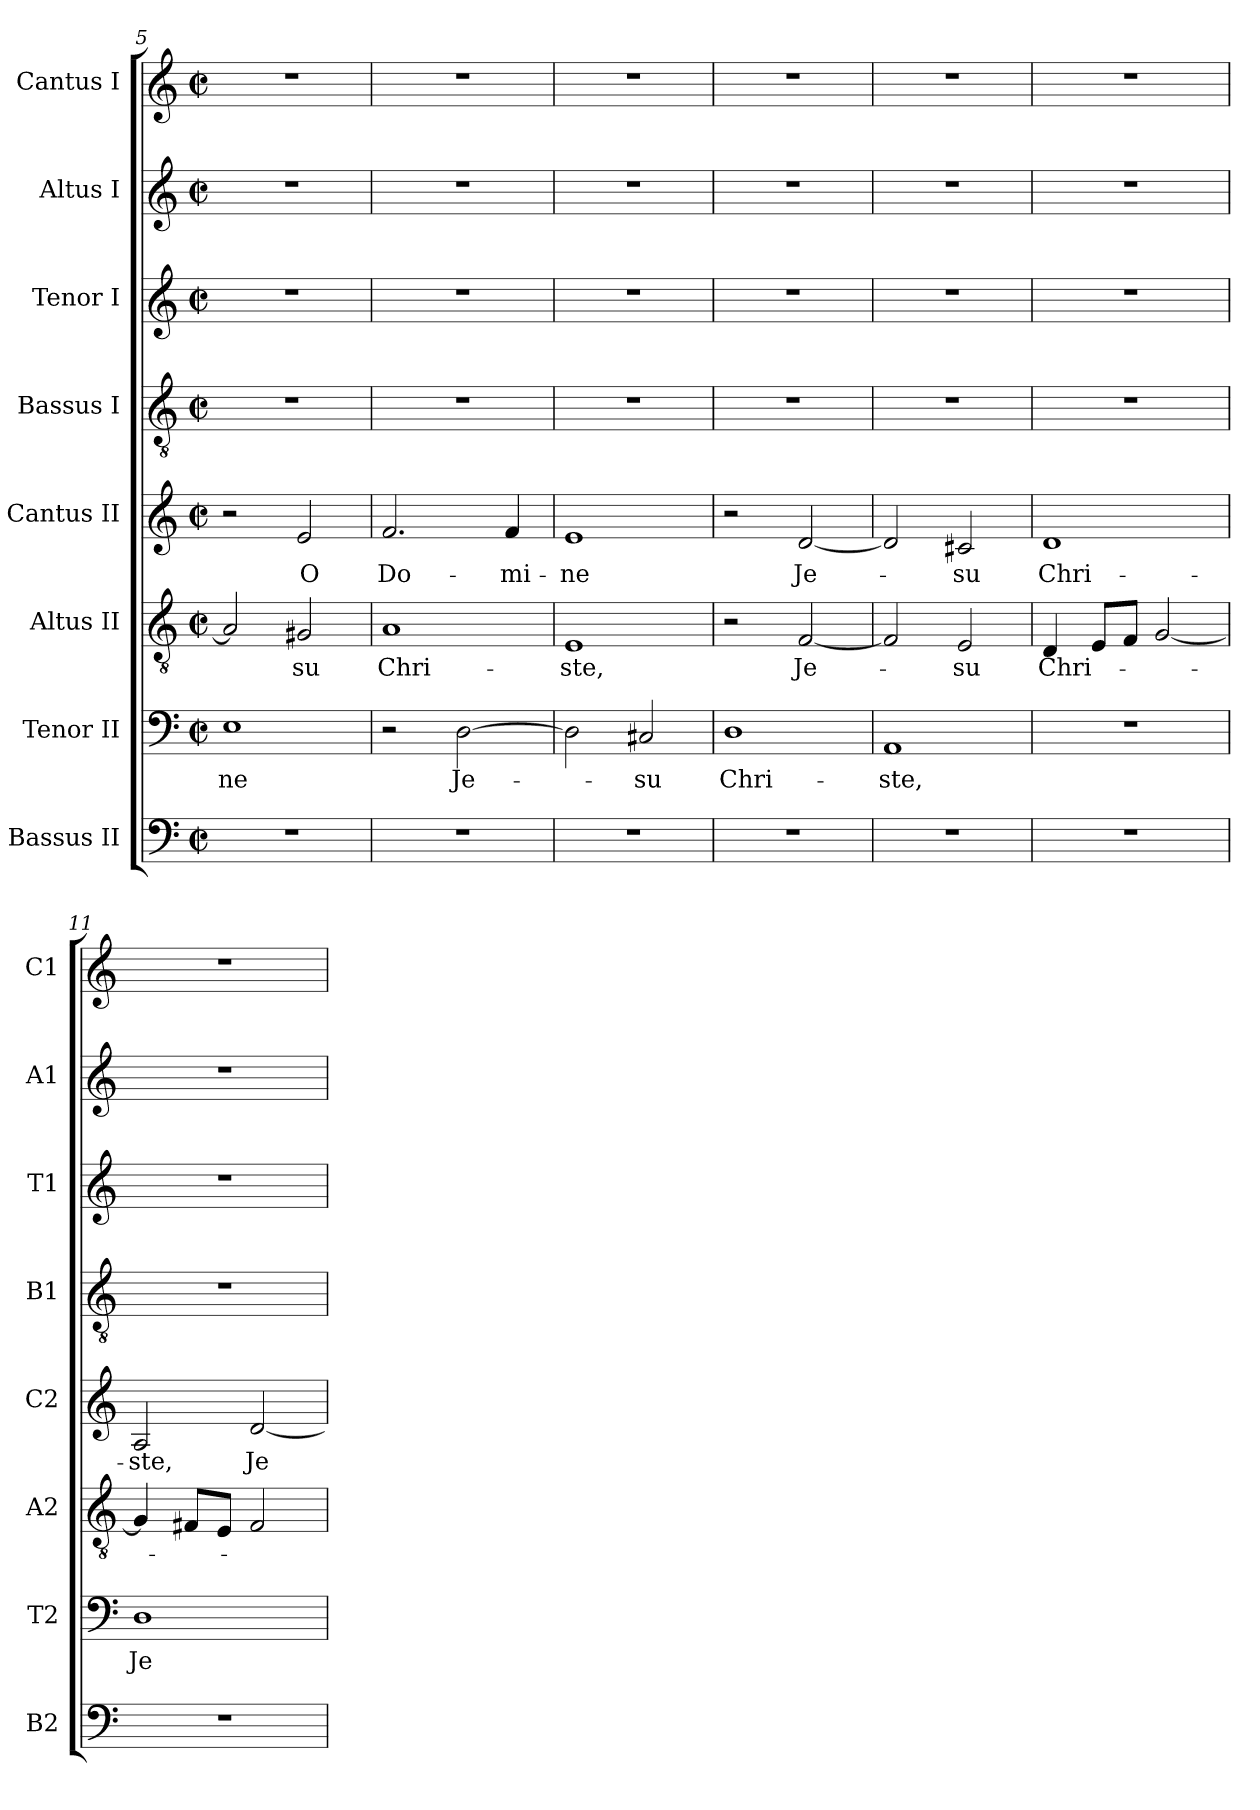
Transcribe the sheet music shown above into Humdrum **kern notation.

**kern	**kern	**text	**kern	**text	**kern	**text	**kern	**kern	**kern	**kern
*part8	*part7	*part7	*part6	*part6	*part5	*part5	*part4	*part3	*part2	*part1
*staff8	*staff7	*staff7	*staff6	*staff6	*staff5	*staff5	*staff4	*staff3	*staff2	*staff1
*I"Bassus II	*I"Tenor II	*	*I"Altus II	*	*I"Cantus II	*	*I"Bassus I	*I"Tenor I	*I"Altus I	*I"Cantus I
*I'B2	*I'T2	*	*I'A2	*	*I'C2	*	*I'B1	*I'T1	*I'A1	*I'C1
*clefF4	*clefF4	*	*clefGv2	*	*clefG2	*	*clefGv2	*clefG2	*clefG2	*clefG2
*k[]	*k[]	*	*k[]	*	*k[]	*	*k[]	*k[]	*k[]	*k[]
*C:	*C:	*	*C:	*	*C:	*	*C:	*C:	*C:	*C:
*M2/2	*M2/2	*	*M2/2	*	*M2/2	*	*M2/2	*M2/2	*M2/2	*M2/2
*met(c|)	*met(c|)	*	*met(c|)	*	*met(c|)	*	*met(c|)	*met(c|)	*met(c|)	*met(c|)
=5	=5	=5	=5	=5	=5	=5	=5	=5	=5	=5
!	!	!LO:LY:b	!	!	!	!	!	!	!	!
1r	1E	-ne	2A/]	.	2r	.	1r	1r	1r	1r
!	!	!	!	!LO:LY:b	!	!	!	!	!	!
!	!	!	!	!	!	!LO:LY:b	!	!	!	!
.	.	.	2G#X/	-su	2e/	O	.	.	.	.
=6	=6	=6	=6	=6	=6	=6	=6	=6	=6	=6
!	!	!	!	!LO:LY:b	!	!	!	!	!	!
!	!	!	!	!	!	!LO:LY:b	!	!	!	!
1r	2r	.	1A	Chri-	2.f/	Do-	1r	1r	1r	1r
!	!	!LO:LY:b	!	!	!	!	!	!	!	!
.	[2D\	Je-	.	.	.	.	.	.	.	.
!	!	!	!	!	!	!LO:LY:b	!	!	!	!
.	.	.	.	.	4f/	-mi-	.	.	.	.
=7	=7	=7	=7	=7	=7	=7	=7	=7	=7	=7
!	!	!	!	!LO:LY:b	!	!	!	!	!	!
!	!	!	!	!	!	!LO:LY:b	!	!	!	!
1r	2D\]	.	1E	-ste,	1e	-ne	1r	1r	1r	1r
!	!	!LO:LY:b	!	!	!	!	!	!	!	!
.	2C#X/	-su	.	.	.	.	.	.	.	.
!!LO:PB:g=z
=8	=8	=8	=8	=8	=8	=8	=8	=8	=8	=8
!	!	!LO:LY:b	!	!	!	!	!	!	!	!
1r	1D	Chri-	2r	.	2r	.	1r	1r	1r	1r
!	!	!	!	!LO:LY:b	!	!	!	!	!	!
!	!	!	!	!	!	!LO:LY:b	!	!	!	!
.	.	.	[2F/	Je-	[2d/	Je-	.	.	.	.
=9	=9	=9	=9	=9	=9	=9	=9	=9	=9	=9
!	!	!LO:LY:b	!	!	!	!	!	!	!	!
1r	1AA	-ste,	2F/]	.	2d/]	.	1r	1r	1r	1r
!	!	!	!	!LO:LY:b	!	!	!	!	!	!
!	!	!	!	!	!	!LO:LY:b	!	!	!	!
.	.	.	2E/	-su	2c#X/	-su	.	.	.	.
=10	=10	=10	=10	=10	=10	=10	=10	=10	=10	=10
!	!	!	!	!LO:LY:b	!	!	!	!	!	!
!	!	!	!	!	!	!LO:LY:b	!	!	!	!
1r	1r	.	4D/	Chri-	1d	Chri-	1r	1r	1r	1r
.	.	.	8E/L	.	.	.	.	.	.	.
.	.	.	8F/J	.	.	.	.	.	.	.
.	.	.	[2G/	.	.	.	.	.	.	.
=11	=11	=11	=11	=11	=11	=11	=11	=11	=11	=11
!	!	!LO:LY:b	!	!	!	!	!	!	!	!
!	!	!	!	!	!	!LO:LY:b	!	!	!	!
1r	1D	Je-	4G/]	.	2A/	-ste,	1r	1r	1r	1r
.	.	.	8F#X/L	.	.	.	.	.	.	.
.	.	.	8E/J	.	.	.	.	.	.	.
!	!	!	!	!	!	!LO:LY:b	!	!	!	!
.	.	.	2F#/	.	[2d/	Je-	.	.	.	.
=	=	=	=	=	=	=	=	=	=	=
*-	*-	*-	*-	*-	*-	*-	*-	*-	*-	*-
